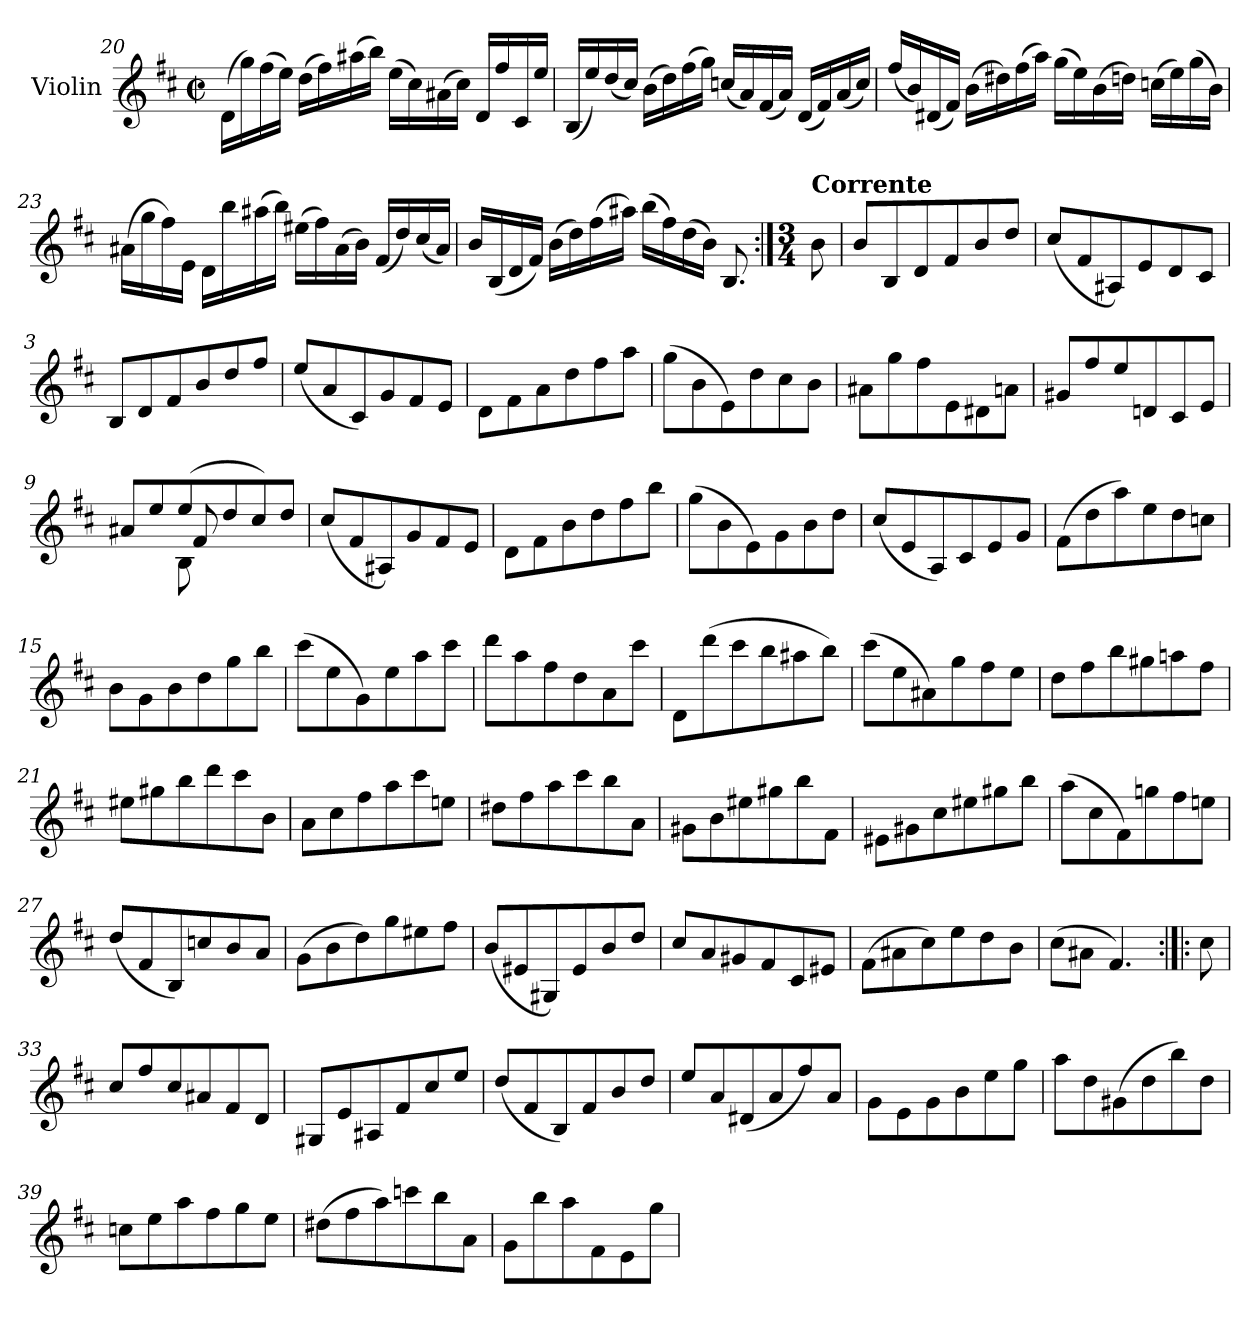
**kern
*part1
*staff1
*I"Violin
*I'Vln.
*clefG2
*k[f#c#]
*M2/2
*met(c|)
=20
(>16d\LL
16gg\)
(>16ff#\
16ee\JJ)
(>16dd\LL
16ff#\)
(>16aa#X\
16bb\JJ)
(>16ee\LL
16cc#\)
(>16a#X\
16cc#\JJ)
16d/LL
16ff#/
16c#/
16ee/JJ
=21
(<16B/LL
16ee/)
(<16dd/
16cc#/JJ)
(>16b\LL
16dd\)
(>16ff#\
16gg\JJ)
(<16ccn/LL
16a/)
(<16f#/
16a/JJ)
(<16d/LL
16f#/)
(<16a/
16cc/JJ)
=22
(<16ff#/LL
16b/)
(<16d#X/
16f#/JJ)
(>16b\LL
16dd#X\)
(>16ff#\
16aa\JJ)
(>16gg\LL
16ee\)
(>16b\
16ddn\JJ)
(>16ccn\LL
16ee\)
(>16gg\
16b\JJ)
=23
(>16a#X\LL
16gg\
16ff#\)
16e\JJ
16d\LL
16bb\
(>16aa#X\
16bb\JJ)
(>16ee#X\LL
16ff#\)
(>16a#\
16b\JJ)
(<16f#/LL
16dd/)
(<16cc#/
16a#/JJ)
=24
16b/LL
(<16B/
16d/
16f#/JJ)
(>16b\LL
16dd\)
(>16ff#\
16aa#X\JJ)
(>16bb\LL
16ff#\)
(>16dd\
16b\JJ)
8.B/
=:|!
*M3/4
!LO:TX:a:B:t=Corrente
8b\
=1
8b/L
8B/
8d/
8f#/
8b/
8dd/J
=2
(<8cc#/L
8f#/
8A#X/)
8e/
8d/
8c#/J
=3
8B/L
8d/
8f#/
8b/
8dd/
8ff#/J
=4
(<8ee/L
8a/
8c#/)
8g/
8f#/
8e/J
=5
8d\L
8f#\
8a\
8dd\
8ff#\
8aa\J
=6
(>8gg\L
8b\
8e\)
8dd\
8cc#\
8b\J
=7
8a#X\L
8gg\
8ff#\
8e\
8d#X\
8an\J
=8
8g#X/L
8ff#/
8ee/
8dn/
8c#/
8e/J
=9
*^
*	*^
8a#X/L	4ryy	4ryy
8ee/	.	.
(>8ee/	8B\	8f#/
8dd/	8ryy	8ryy
8cc#/)	4ryy	4ryy
8dd/J	.	.
*v	*v	*v
=10
(<8cc#/L
8f#/
8A#X/)
8g/
8f#/
8e/J
=11
8d\L
8f#\
8b\
8dd\
8ff#\
8bb\J
=12
(>8gg\L
8b\
8e\)
8g\
8b\
8dd\J
=13
(<8cc#/L
8e/
8A/)
8c#/
8e/
8g/J
=14
(>8f#\L
8dd\
8aa\)
8ee\
8dd\
8ccn\J
=15
8b\L
8g\
8b\
8dd\
8gg\
8bb\J
=16
(>8ccc#\L
8ee\
8g\)
8ee\
8aa\
8ccc#\J
=17
8ddd\L
8aa\
8ff#\
8dd\
8a\
8ccc#\J
=18
8d\L
(>8ddd\
8ccc#\
8bb\
8aa#X\
8bb\J)
=19
(>8ccc#\L
8ee\
8a#X\)
8gg\
8ff#\
8ee\J
=20
8dd\L
8ff#\
8bb\
8gg#X\
8aan\
8ff#\J
=21
8ee#X\L
8gg#X\
8bb\
8ddd\
8ccc#\
8b\J
=22
8a\L
8cc#\
8ff#\
8aa\
8ccc#\
8een\J
=23
8dd#X\L
8ff#\
8aa\
8ccc#\
8bb\
8a\J
=24
8g#X\L
8b\
8ee#X\
8gg#X\
8bb\
8f#\J
=25
8e#X\L
8g#X\
8cc#\
8ee#X\
8gg#X\
8bb\J
=26
(>8aa\L
8cc#\
8f#\)
8ggn\
8ff#\
8een\J
=27
(<8dd/L
8f#/
8B/)
8ccn/
8b/
8a/J
=28
(>8g\L
8b\
8dd\)
8gg\
8ee#X\
8ff#\J
=29
(<8b/L
8e#X/
8G#X/)
8e#/
8b/
8dd/J
=30
8cc#/L
8a/
8g#X/
8f#/
8c#/
8e#X/J
=31
(>8f#\L
8a#X\
8cc#\)
8ee\
8dd\
8b\J
=32
(>8cc#\L
8a#X\J
4.f#/)
=32X1:|!|:
8cc#\
=33
8cc#/L
8ff#/
8cc#/
8a#X/
8f#/
8d/J
=34
8G#X/L
8e/
8A#X/
8f#/
8cc#/
8ee/J
=35
(<8dd/L
8f#/
8B/)
8f#/
8b/
8dd/J
=36
8ee/L
8a/
(<8d#X/
8a/
8ff#/)
8a/J
=37
8g\L
8e\
8g\
8b\
8ee\
8gg\J
=38
8aa\L
8dd\
(>8g#X\
8dd\
8bb\)
8dd\J
=39
8ccn\L
8ee\
8aa\
8ff#\
8gg\
8ee\J
=40
(>8dd#X\L
8ff#\
8aa\)
8cccn\
8bb\
8a\J
=41
8g\L
8bb\
8aa\
8f#\
8e\
8gg\J
=
*-
